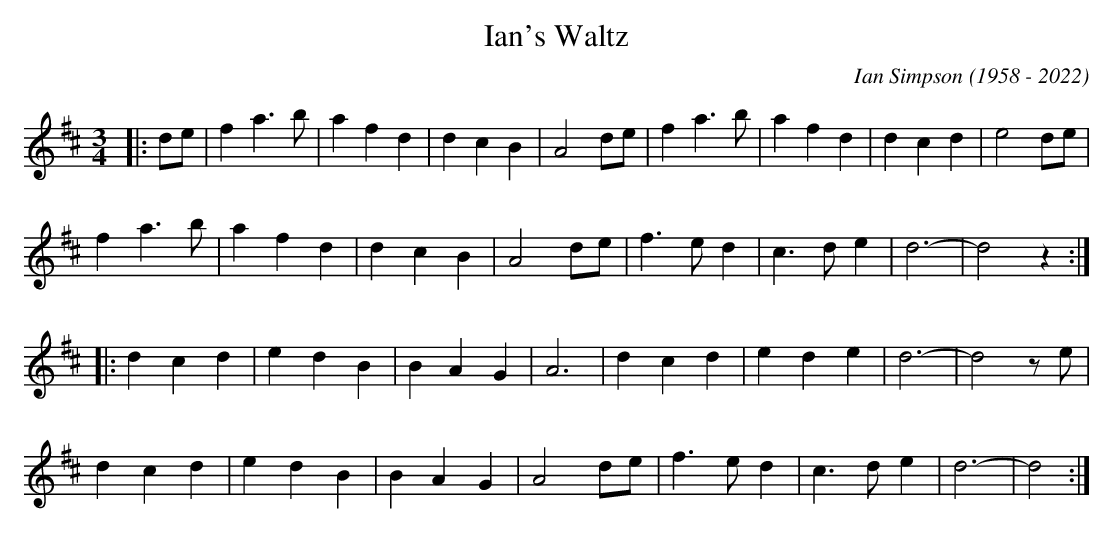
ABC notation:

X:1
T:Ian's Waltz
C:Ian Simpson (1958 - 2022)
M:3/4
L:1/8
K:D
|:de|f2a3b | a2f2d2 | d2c2B2 | A4de | f2a3b | a2f2d2 | d2c2d2 | e4de |
f2a3b | a2f2d2 | d2c2B2 | A4de | f3ed2 | c3de2 | d6- | d4z2 :|
|:d2c2d2 | e2d2B2 | B2A2G2 | A6 | d2c2d2 | e2d2e2 | d6- | d4ze |
d2c2d2 | e2d2B2 | B2A2G2 | A4de | f3ed2 | c3de2 | d6- | d4:|
